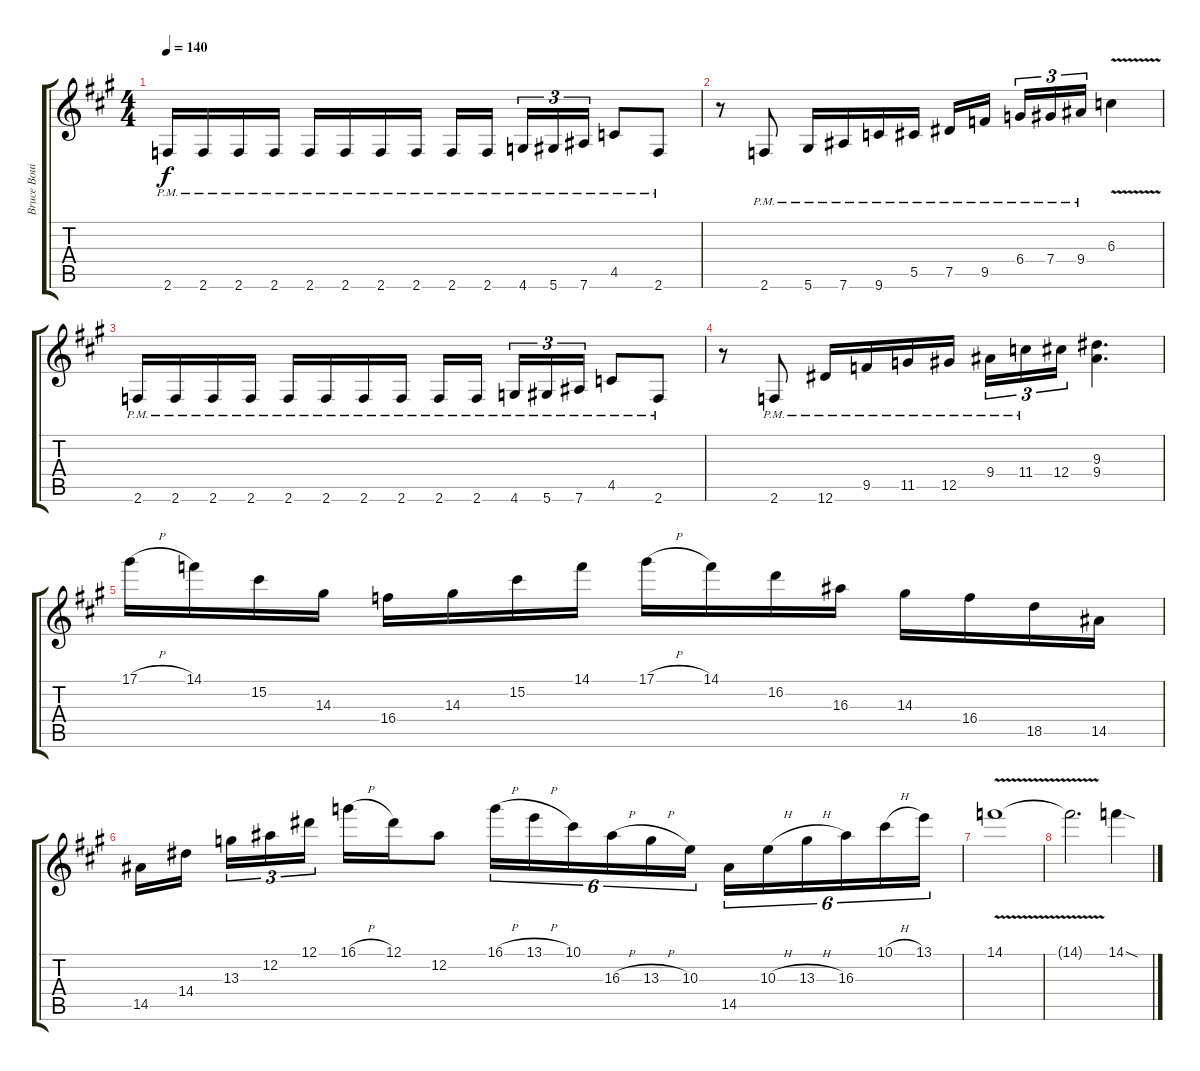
\track ("Bruce Bouillet" "Bruce Boui") {instrument distortionguitar}
\staff {score tabs}
\tuning (Eb4 Bb3 Gb3 Db3 Ab2 Eb2) {hide}
\ts (4 4)
\tempo 140
\clef g2
\ks f#minor
2.6{pm}.16{dy f} 2.6{pm}.16 2.6{pm}.16 2.6{pm}.16 2.6{pm}.16 2.6{pm}.16 2.6{pm}.16 2.6{pm}.16 2.6{pm}.16 2.6{pm}.16{beam splitsecondary} 4.6{pm}.16{tu (3 2)} 5.6{pm}.16{tu (3 2)} 7.6{pm}.16{tu (3 2)} 4.5{pm}.8 2.6{pm}.8 |
r.8 2.6{pm}.8 5.6{pm}.16 7.6{pm}.16 9.6{pm}.16 5.5{pm}.16 7.5{pm}.16 9.5{pm}.16{beam splitsecondary} 6.4{pm}.16{tu (3 2)} 7.4{pm}.16{tu (3 2)} 9.4{pm}.16{tu (3 2)} 6.3{v}.4 |
2.6{pm}.16 2.6{pm}.16 2.6{pm}.16 2.6{pm}.16 2.6{pm}.16 2.6{pm}.16 2.6{pm}.16 2.6{pm}.16 2.6{pm}.16 2.6{pm}.16{beam splitsecondary} 4.6{pm}.16{tu (3 2)} 5.6{pm}.16{tu (3 2)} 7.6{pm}.16{tu (3 2)} 4.5{pm}.8 2.6{pm}.8 |
r.8 2.6{pm}.8 12.6{pm}.16 9.5{pm}.16 11.5{pm}.16 12.5{pm}.16 9.4{pm}.16{tu (3 2)} 11.4{pm}.16{tu (3 2)} 12.4.16{tu (3 2)} (9.3 9.4).4{d} |
17.1{h}.16 14.1.16 15.2.16 14.3.16 16.4.16 14.3.16 15.2.16 14.1.16 17.1{h}.16 14.1.16 16.2.16 16.3.16 14.3.16 16.4.16 18.5.16 14.5.16 |
14.5.16 14.4.16{beam splitsecondary} 13.3.16{tu (3 2)} 12.2.16{tu (3 2)} 12.1.16{tu (3 2)} 16.1{h}.16 12.1.16 12.2.8 16.1{h}.16{tu (6 4)} 13.1{h}.16{tu (6 4)} 10.1.16{tu (6 4)} 16.3{h}.16{tu (6 4)} 13.3{h}.16{tu (6 4)} 10.3.16{tu (6 4)} 14.5.16{tu (6 4)} 10.3{h}.16{tu (6 4)} 13.3{h}.16{tu (6 4)} 16.3.16{tu (6 4)} 10.1{h}.16{tu (6 4)} 13.1.16{tu (6 4)} |
14.1{v}.1 |
14.1{t}.2{d} 14.1{sod}.4
